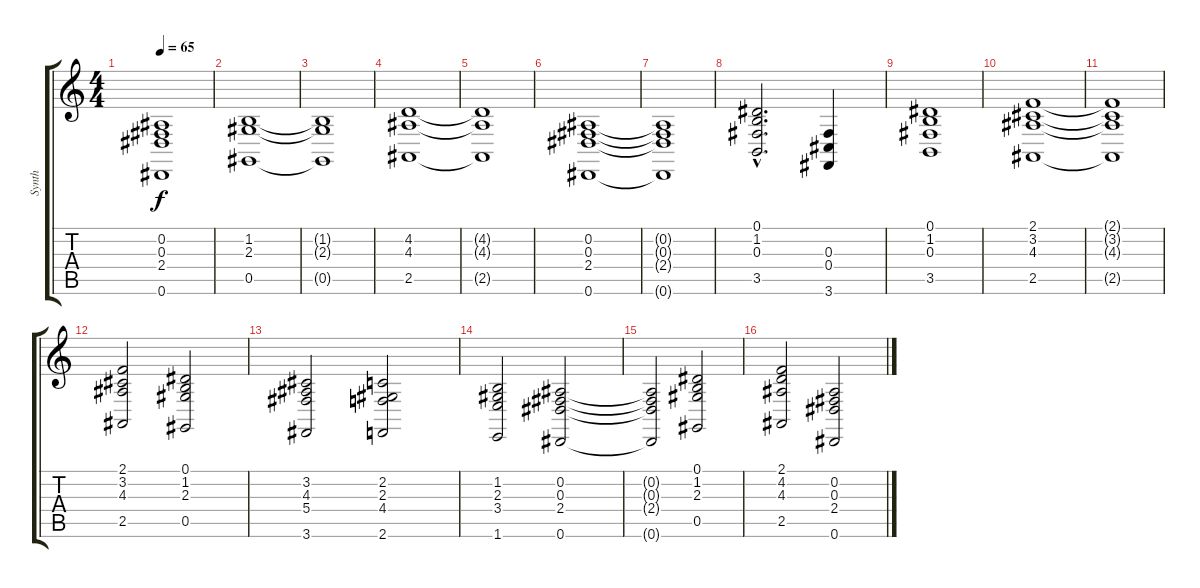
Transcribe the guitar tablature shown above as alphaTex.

\track ("Synth" "Synth") {instrument stringensemble1}
\staff {score tabs}
\tuning (Eb4 Bb3 Gb3 Db3 Ab2 Eb2) {hide}
\ts (4 4)
\tempo 65
\clef g2
\ks c
(0.2{t} 0.3{t} 2.4{t} 0.6{t}).1{dy f} |
(1.2 2.3 0.5).1 |
(1.2{t} 2.3{t} 0.5{t}).1 |
(4.2 4.3 2.5).1 |
(4.2{t} 4.3{t} 2.5{t}).1 |
(0.2 0.3 2.4 0.6).1 |
(0.2{t} 0.3{t} 2.4{t} 0.6{t}).1 |
(0.1{hac} 1.2{hac} 0.3{hac} 3.5{hac}).2{d} (0.3 0.4 3.6).4 |
(0.1 1.2 0.3 3.5).1 |
(2.1 3.2 4.3 2.5).1 |
(2.1{t} 3.2{t} 4.3{t} 2.5{t}).1 |
(2.1 3.2 4.3 2.5).2 (0.1 1.2 2.3 0.5).2 |
(3.2 4.3 5.4 3.6).2 (2.2 2.3 4.4 2.6).2 |
(1.2 2.3 3.4 1.6).2 (0.2 0.3 2.4 0.6).2 |
(0.2{t} 0.3{t} 2.4{t} 0.6{t}).2 (0.1 1.2 2.3 0.5).2 |
(2.1 4.2 4.3 2.5).2 (0.2 0.3 2.4 0.6).2
